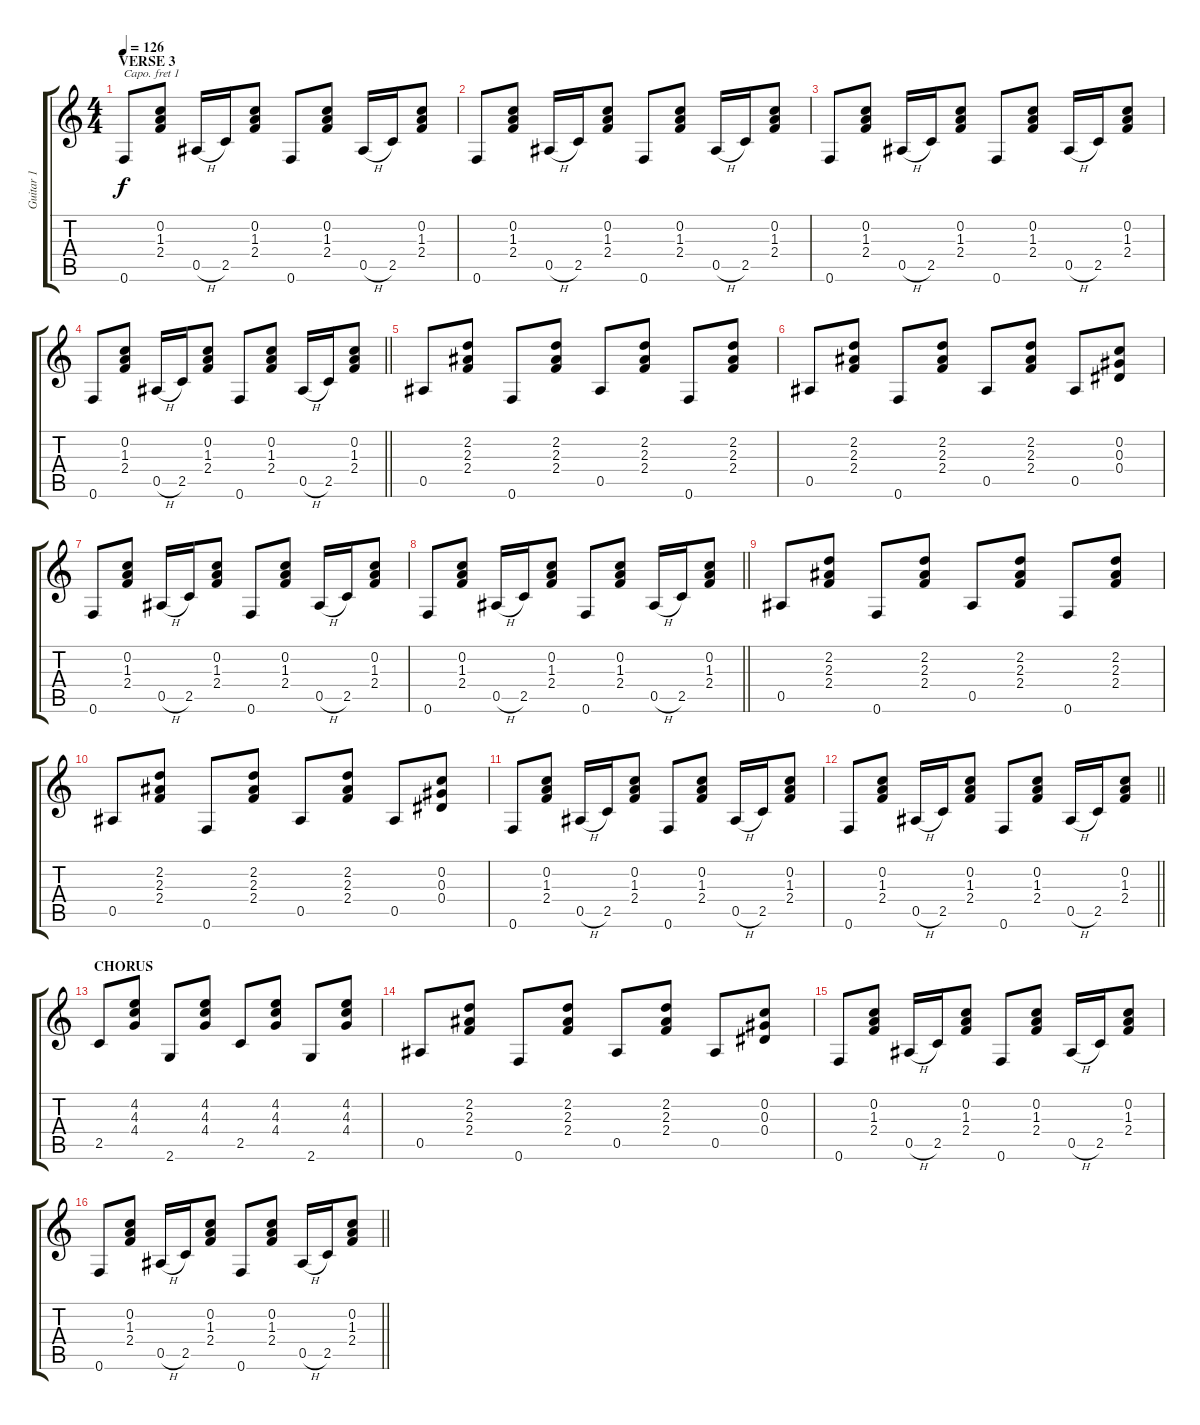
\track ("Guitar 1" "Guitar 1") {instrument acousticguitarsteel}
\staff {score tabs}
\capo 1
\tuning (E4 B3 G3 D3 A2 E2) {hide}
\ts (4 4)
\section ("" "VERSE 3")
\tempo 126
\clef g2
\ks c
0.6.8{dy f} (0.2 1.3 2.4).8 0.5{h}.16 2.5.16 (0.2 1.3 2.4).8 0.6.8 (0.2 1.3 2.4).8 0.5{h}.16 2.5.16 (0.2 1.3 2.4).8 |
0.6.8 (0.2 1.3 2.4).8 0.5{h}.16 2.5.16 (0.2 1.3 2.4).8 0.6.8 (0.2 1.3 2.4).8 0.5{h}.16 2.5.16 (0.2 1.3 2.4).8 |
0.6.8 (0.2 1.3 2.4).8 0.5{h}.16 2.5.16 (0.2 1.3 2.4).8 0.6.8 (0.2 1.3 2.4).8 0.5{h}.16 2.5.16 (0.2 1.3 2.4).8 |
\barLineRight lightlight
0.6.8 (0.2 1.3 2.4).8 0.5{h}.16 2.5.16 (0.2 1.3 2.4).8 0.6.8 (0.2 1.3 2.4).8 0.5{h}.16 2.5.16 (0.2 1.3 2.4).8 |
0.5.8 (2.2 2.3 2.4).8 0.6.8 (2.2 2.3 2.4).8 0.5.8 (2.2 2.3 2.4).8 0.6.8 (2.2 2.3 2.4).8 |
0.5.8 (2.2 2.3 2.4).8 0.6.8 (2.2 2.3 2.4).8 0.5.8 (2.2 2.3 2.4).8 0.5.8 (0.2 0.3 0.4).8 |
0.6.8 (0.2 1.3 2.4).8 0.5{h}.16 2.5.16 (0.2 1.3 2.4).8 0.6.8 (0.2 1.3 2.4).8 0.5{h}.16 2.5.16 (0.2 1.3 2.4).8 |
\barLineRight lightlight
0.6.8 (0.2 1.3 2.4).8 0.5{h}.16 2.5.16 (0.2 1.3 2.4).8 0.6.8 (0.2 1.3 2.4).8 0.5{h}.16 2.5.16 (0.2 1.3 2.4).8 |
0.5.8 (2.2 2.3 2.4).8 0.6.8 (2.2 2.3 2.4).8 0.5.8 (2.2 2.3 2.4).8 0.6.8 (2.2 2.3 2.4).8 |
0.5.8 (2.2 2.3 2.4).8 0.6.8 (2.2 2.3 2.4).8 0.5.8 (2.2 2.3 2.4).8 0.5.8 (0.2 0.3 0.4).8 |
0.6.8 (0.2 1.3 2.4).8 0.5{h}.16 2.5.16 (0.2 1.3 2.4).8 0.6.8 (0.2 1.3 2.4).8 0.5{h}.16 2.5.16 (0.2 1.3 2.4).8 |
\barLineRight lightlight
0.6.8 (0.2 1.3 2.4).8 0.5{h}.16 2.5.16 (0.2 1.3 2.4).8 0.6.8 (0.2 1.3 2.4).8 0.5{h}.16 2.5.16 (0.2 1.3 2.4).8 |
\section ("" "CHORUS")
2.5.8 (4.2 4.3 4.4).8 2.6.8 (4.2 4.3 4.4).8 2.5.8 (4.2 4.3 4.4).8 2.6.8 (4.2 4.3 4.4).8 |
0.5.8 (2.2 2.3 2.4).8 0.6.8 (2.2 2.3 2.4).8 0.5.8 (2.2 2.3 2.4).8 0.5.8 (0.2 0.3 0.4).8 |
0.6.8 (0.2 1.3 2.4).8 0.5{h}.16 2.5.16 (0.2 1.3 2.4).8 0.6.8 (0.2 1.3 2.4).8 0.5{h}.16 2.5.16 (0.2 1.3 2.4).8 |
\barLineRight lightlight
0.6.8 (0.2 1.3 2.4).8 0.5{h}.16 2.5.16 (0.2 1.3 2.4).8 0.6.8 (0.2 1.3 2.4).8 0.5{h}.16 2.5.16 (0.2 1.3 2.4).8
